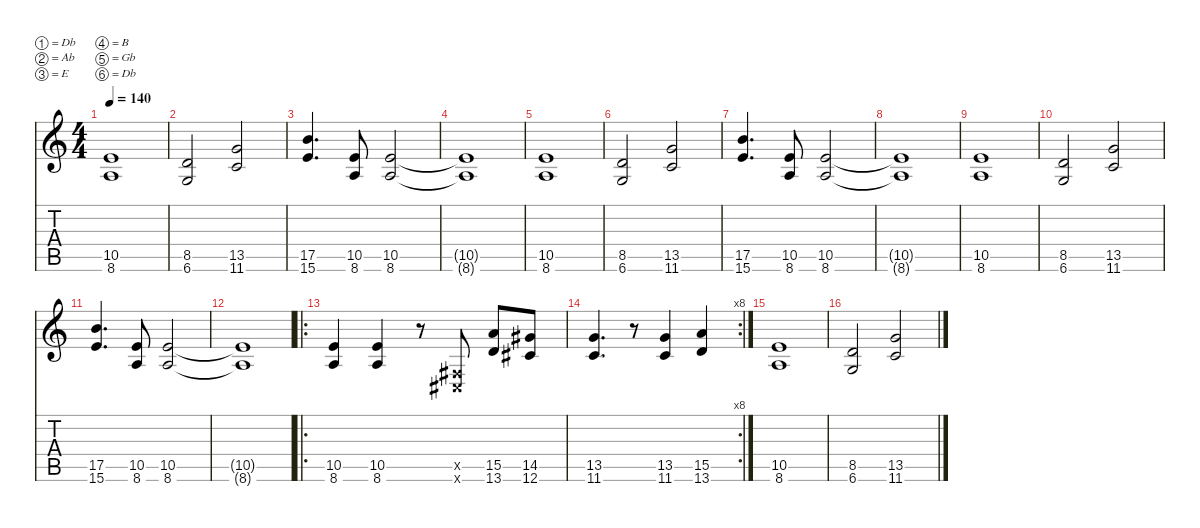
\defaultSystemsLayout 4
\hideDynamics
\bracketExtendMode nobrackets
\singleTrackTrackNamePolicy hidden
\multiTrackTrackNamePolicy hidden
\firstSystemTrackNameMode fullname
\firstSystemTrackNameOrientation horizontal
\otherSystemsTrackNameOrientation horizontal
\track ("Tony Iommi" "dist.guit.") {instrument distortionguitar}
\staff {score tabs}
\tuning (Db4 Ab3 E3 B2 Gb2 Db2)
\ts (4 4)
\tempo 140
\clef g2
\ks c
(10.5 8.6).1{dy f beam Up} |
(8.5 6.6).2{beam Up} (13.5 11.6).2{beam Up} |
(17.5 15.6).4{d beam Up} (10.5 8.6).8{beam Up} (10.5 8.6).2{beam Up} |
(10.5{t} 8.6{t}).1{beam Up} |
(10.5 8.6).1{beam Up} |
(8.5 6.6).2{beam Up} (13.5 11.6).2{beam Up} |
(17.5 15.6).4{d beam Up} (10.5 8.6).8{beam Up} (10.5 8.6).2{beam Up} |
(10.5{t} 8.6{t}).1{beam Up} |
(10.5 8.6).1{beam Up} |
(8.5 6.6).2{beam Up} (13.5 11.6).2{beam Up} |
(17.5 15.6).4{d beam Up} (10.5 8.6).8{beam Up} (10.5 8.6).2{beam Up} |
(10.5{t} 8.6{t}).1{beam Up} |
\ro
(10.5 8.6).4{beam Up} (10.5 8.6).4{beam Up} r.8{beam Up} (0.5{x acc #} 0.6{x acc #}).8{beam Up} (15.5 13.6).8{beam Up} (14.5{acc #} 12.6{acc #}).8{beam Up} |
\rc 8
(13.5 11.6).4{d beam Up} r.8{beam Up} (13.5 11.6).4{beam Up} (15.5 13.6).4{beam Up} |
(10.5 8.6).1{beam Up} |
(8.5 6.6).2{beam Up} (13.5 11.6).2{beam Up}
